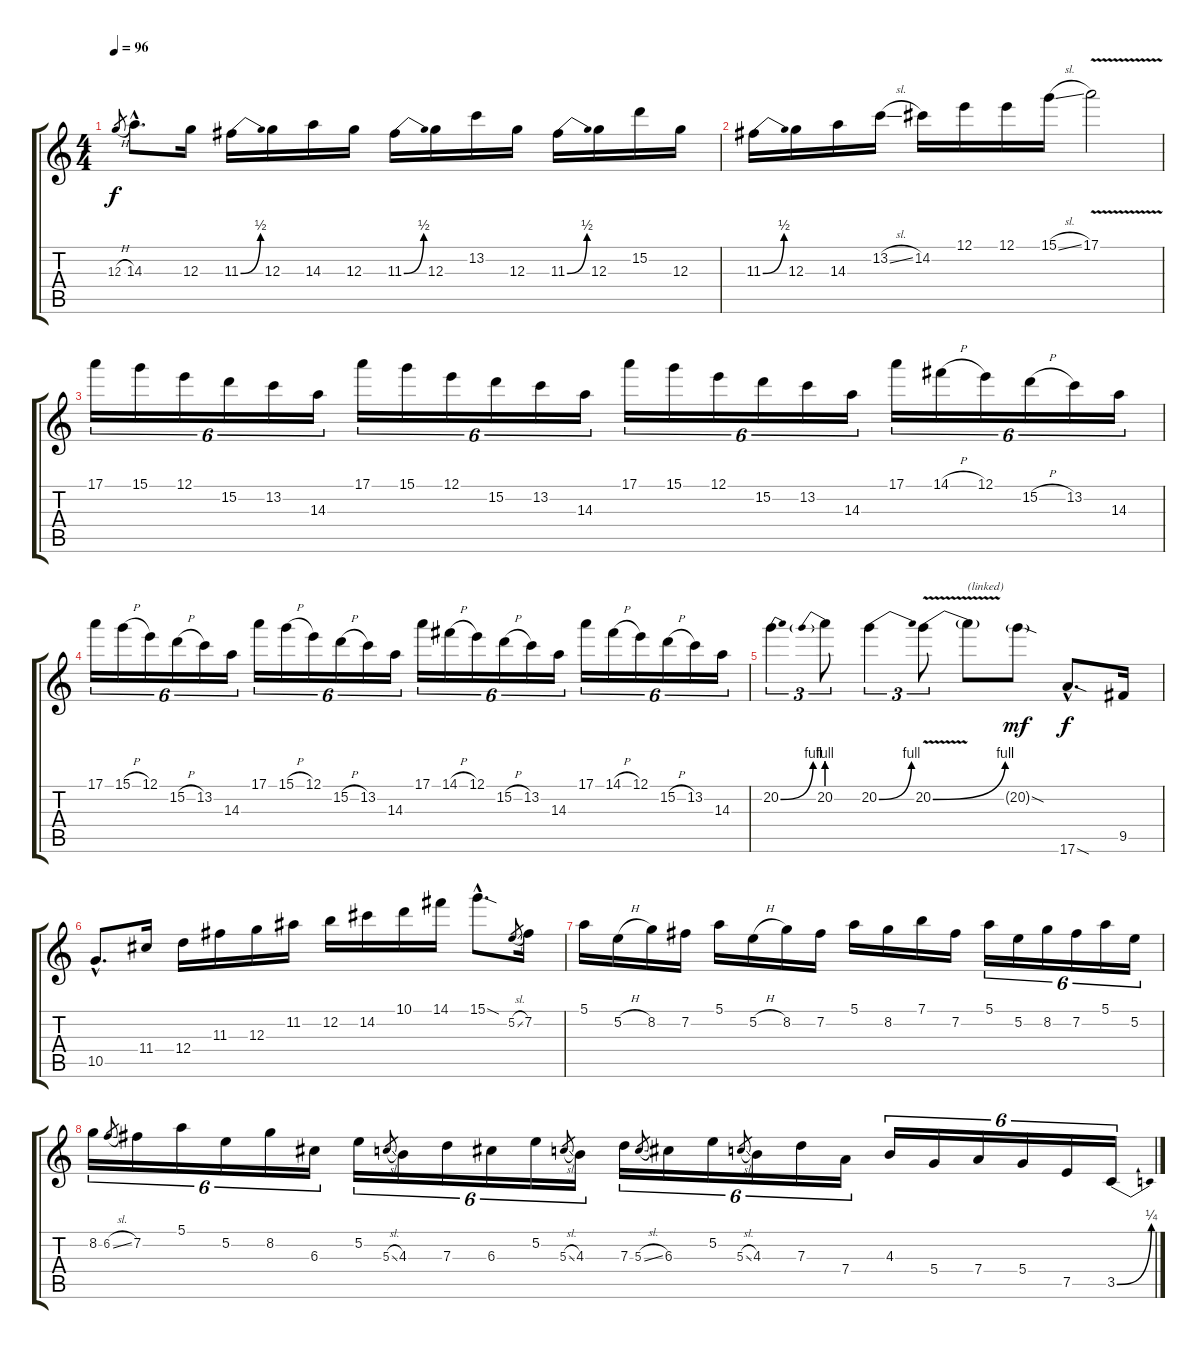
\track "" {instrument distortionguitar}
\staff {score tabs}
\tuning (E4 B3 G3 D3 A2 E2) {hide}
\ts (4 4)
\tempo 96
\clef g2
\ks c
12.3{h}.8{gr dy f} 14.3{hac}.8{d} 12.3.16 11.3{be (bend 0 0 60 2)}.16 12.3.16 14.3.16 12.3.16 11.3{be (bend 0 0 60 2)}.16 12.3.16 13.2.16 12.3.16 11.3{be (bend 0 0 60 2)}.16 12.3.16 15.2.16 12.3.16 |
11.3{be (bend 0 0 60 2)}.16 12.3.16 14.3.16 13.2{sl}.16 14.2.16 12.1.16 12.1.16 15.1{sl}.16 17.1{v}.2 |
17.1.16{tu (6 4)} 15.1.16{tu (6 4)} 12.1.16{tu (6 4)} 15.2.16{tu (6 4)} 13.2.16{tu (6 4)} 14.3.16{tu (6 4)} 17.1.16{tu (6 4)} 15.1.16{tu (6 4)} 12.1.16{tu (6 4)} 15.2.16{tu (6 4)} 13.2.16{tu (6 4)} 14.3.16{tu (6 4)} 17.1.16{tu (6 4)} 15.1.16{tu (6 4)} 12.1.16{tu (6 4)} 15.2.16{tu (6 4)} 13.2.16{tu (6 4)} 14.3.16{tu (6 4)} 17.1.16{tu (6 4)} 14.1{h}.16{tu (6 4)} 12.1.16{tu (6 4)} 15.2{h}.16{tu (6 4)} 13.2.16{tu (6 4)} 14.3.16{tu (6 4)} |
17.1.16{tu (6 4)} 15.1{h}.16{tu (6 4)} 12.1.16{tu (6 4)} 15.2{h}.16{tu (6 4)} 13.2.16{tu (6 4)} 14.3.16{tu (6 4)} 17.1.16{tu (6 4)} 15.1{h}.16{tu (6 4)} 12.1.16{tu (6 4)} 15.2{h}.16{tu (6 4)} 13.2.16{tu (6 4)} 14.3.16{tu (6 4)} 17.1.16{tu (6 4)} 14.1{h}.16{tu (6 4)} 12.1.16{tu (6 4)} 15.2{h}.16{tu (6 4)} 13.2.16{tu (6 4)} 14.3.16{tu (6 4)} 17.1.16{tu (6 4)} 14.1{h}.16{tu (6 4)} 12.1.16{tu (6 4)} 15.2{h}.16{tu (6 4)} 13.2.16{tu (6 4)} 14.3.16{tu (6 4)} |
20.2{be (bend 0 0 60 4)}.4{tu (3 2)} 20.2{be (prebend 0 4 60 4)}.8{tu (3 2)} 20.2{be (bend 0 0 60 4)}.4{tu (3 2)} 20.2{be (bend 0 0 60 4) v}.8{tu (3 2)} 20.2{t}.8{txt "(linked)"} 20.2{sod g}.8{dy mf} 17.6{sod hac}.8{d dy f} 9.5.16 |
10.5{hac}.8{d} 11.4.16 12.4.16 11.3.16 12.3.16 11.2.16 12.2.16 14.2.16 10.1.16 14.1.16 15.1{sod hac}.8{d} 5.2{sl}.8{gr} 7.2.16 |
5.1.16 5.2{h}.16 8.2.16 7.2.16 5.1.16 5.2{h}.16 8.2.16 7.2.16 5.1.16 8.2.16 7.1.16 7.2.16 5.1.16{tu (6 4)} 5.2.16{tu (6 4)} 8.2.16{tu (6 4)} 7.2.16{tu (6 4)} 5.1.16{tu (6 4)} 5.2.16{tu (6 4)} |
8.2.16{tu (6 4)} 6.2{sl}.8{gr} 7.2.16{tu (6 4)} 5.1.16{tu (6 4)} 5.2.16{tu (6 4)} 8.2.16{tu (6 4)} 6.3.16{tu (6 4)} 5.2.16{tu (6 4)} 5.3{sl}.8{gr} 4.3.16{tu (6 4)} 7.3.16{tu (6 4)} 6.3.16{tu (6 4)} 5.2.16{tu (6 4)} 5.3{sl}.8{gr} 4.3.16{tu (6 4)} 7.3.16{tu (6 4)} 5.3{sl}.8{gr} 6.3.16{tu (6 4)} 5.2.16{tu (6 4)} 5.3{sl}.8{gr} 4.3.16{tu (6 4)} 7.3.16{tu (6 4)} 7.4.16{tu (6 4)} 4.3.16{tu (6 4)} 5.4.16{tu (6 4)} 7.4.16{tu (6 4)} 5.4.16{tu (6 4)} 7.5.16{tu (6 4)} 3.5{be (bend 0 0 60 1)}.16{tu (6 4)}
